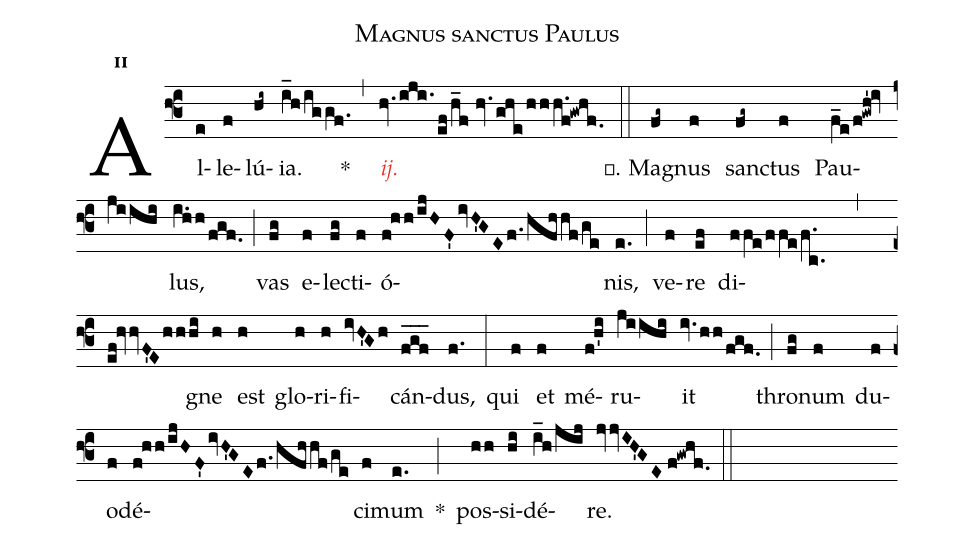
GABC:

name:Magnus sanctus Paulus;
mode:2;
office-part:Alleluia;
%%
(f3) Al(e)le(f)lú(hi~)ia.(i_h/iggf.) *(,)
<c><i>ij.</i></c>(hv.iji./ef/h_f//hv.ghe/hhh.f!gwhf.) (::)
℣. Ma(fg~)gnus(f) sanc(fg~)tus(f) Pau(f_e/f!gwh'!iv//jiihi)lus,(i.hh/fgf.) (;)
vas(fg) e(f)lec(fg)ti(f)ó(f!hh/ijHF'/ivH'GEf./hfhhf/ge)nis,(e.) (;)
ve(f)re(ef) di(ffe/ffe/f.c. , ef!hvvF'E/hhhi)gne(h) est(h) glo(h)ri(h)fi(ivH'Gh)cán(fgf___)dus,(f.) (:)
qui(f) et(f) mé(f!h'i)ru(jiihi)it(iv./hh/fgf.) (;)
thro(fg)num(f) du(f)o(f)dé(f!hh/ijHF'/ivH'GE/f./hfhhf/ge)ci(f)mum(e.) *(;)
pos(hh)si(hi)dé(i_h/jij)re.(jvvIH'GE//f!gwhf.) (::)
